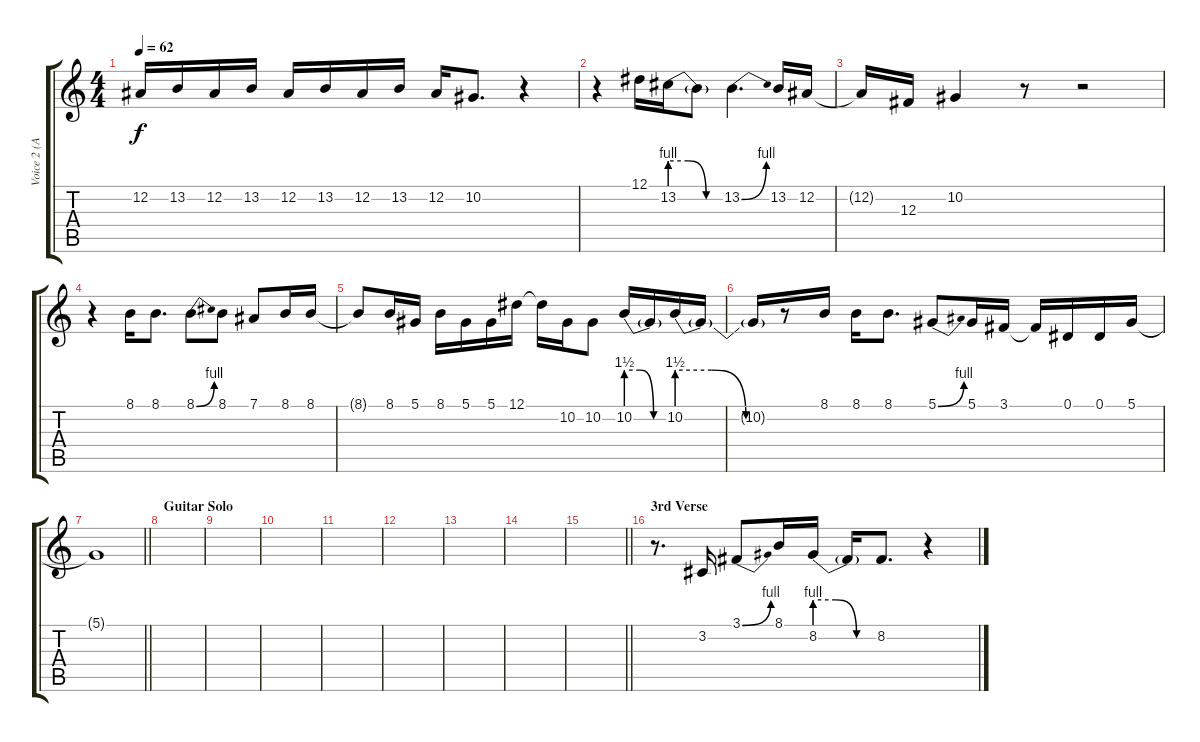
\track ("Voice 2 (Axl)" "Voice 2 (A") {instrument lead2sawtooth}
\staff {score tabs}
\tuning (Eb4 Bb3 Gb3 Db3 Ab2 Eb2) {hide}
\ts (4 4)
\tempo 62
\clef g2
\ks c
12.2{t}.16{dy f} 13.2.16 12.2.16 13.2.16 12.2.16 13.2.16 12.2.16 13.2.16 12.2.16 10.2.8{d} r.4 |
r.4 12.1.16 13.2{be (custom 0 4 20 4 40 0 60 0)}.16 13.2{t}.8 13.2{be (bend 0 0 60 4)}.4{d} 13.2.16 12.2.16 |
12.2{t}.16 12.3.16 10.2.4 r.8 r.2 |
r.4 8.1.16 8.1.8{d} 8.1{be (bend 0 0 60 4)}.8 8.1.8 7.1.8 8.1.16 8.1.16 |
8.1{t}.8 8.1.16 5.1.16 8.1.16 5.1.16 5.1.16 12.1.16 12.1{t}.16 10.2.16 10.2.8 10.2{be (custom 0 6 20 6 40 0 60 0)}.16 10.2{t}.16 10.2{be (custom 0 6 20 6 40 0 60 0)}.16 10.2{t}.16 |
10.2{t}.16 r.8 8.1.16 8.1.16 8.1.8{d} 5.1{be (bend 0 0 60 4)}.8 5.1.16 3.1.16 3.1{t}.16 0.1.16 0.1.16 5.1.16 |
\barLineRight lightlight
5.1{t}.1 |
\section ("" "Guitar Solo")
|
|
|
|
|
|
|
\barLineRight lightlight
|
\section ("" "3rd Verse")
r.8{d} 3.2.16 3.1{be (bend 0 0 60 4)}.8 8.1.16 8.2{be (custom 0 4 20 4 40 0 60 0)}.16 8.2{t}.16 8.2.8{d} r.4
